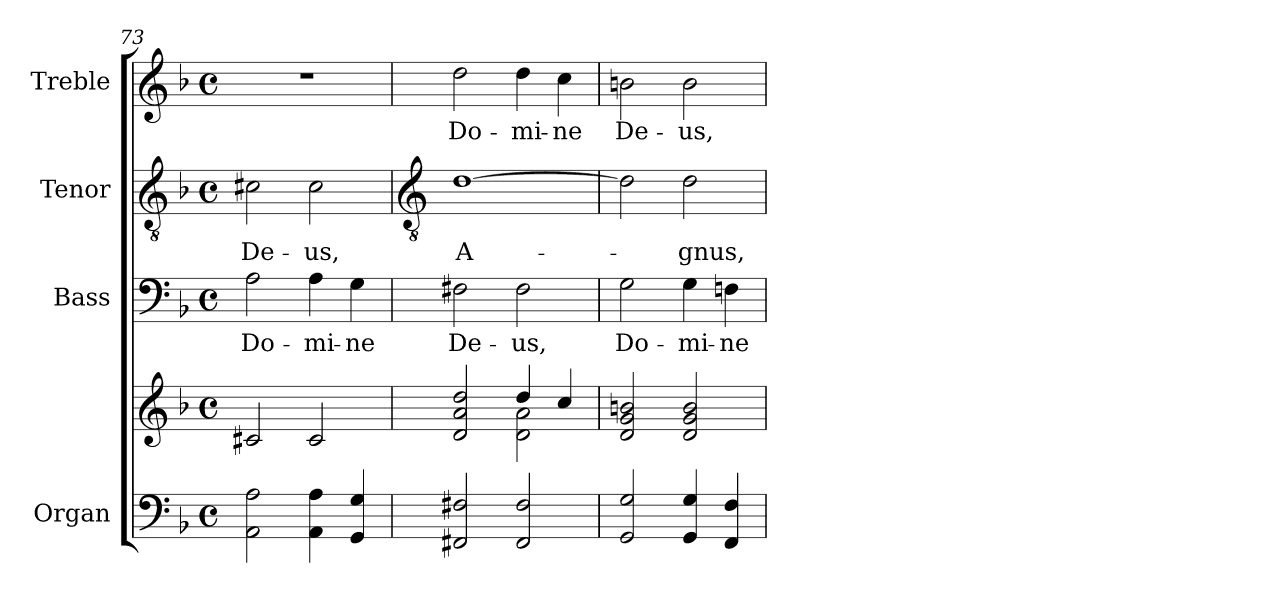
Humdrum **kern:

**kern	**kern	**kern	**text	**kern	**text	**kern	**text
*part4	*part4	*part3	*part3	*part2	*part2	*part1	*part1
*staff5	*staff4	*staff3	*staff3	*staff2	*staff2	*staff1	*staff1
*I"Organ	*	*I"Bass	*	*I"Tenor	*	*I"Treble	*
*I'Organ	*	*I'Bass	*	*I'Tenor	*	*I'Treble	*
*clefF4	*clefG2	*clefF4	*	*clefGv2	*	*clefG2	*
*k[b-]	*k[b-]	*k[b-]	*	*k[b-]	*	*k[b-]	*
*F:	*F:	*F:	*	*F:	*	*F:	*
*M4/4	*M4/4	*M4/4	*	*M4/4	*	*M4/4	*
*met(c)	*met(c)	*met(c)	*	*met(c)	*	*met(c)	*
=73	=73	=73	=73	=73	=73	=73	=73
*	*^	*	*	*	*	*	*
!	!	!	!	!LO:LY:b	!	!LO:LY:b	!	!
2AA 2A	2c#X	1ryy	2A	Do-	2c#X	De-	1r	.
!	!	!	!	!LO:LY:b	!	!LO:LY:b	!	!
4AA 4A	2c#	.	4A	-mi-	2c#	-us,	.	.
!	!	!	!	!LO:LY:b	!	!	!	!
4GG 4G	.	.	4G	-ne	.	.	.	.
!!LO:LB:g=z
=74	=74	=74	=74	=74	=74	=74	=74	=74
*	*	*	*	*	*clefGv2	*	*	*
!	!	!	!	!LO:LY:b	!	!LO:LY:b	!	!LO:LY:b
2FF#X 2F#X	2d 2a 2dd	2ryy	2F#X	De-	[1d	A-	2dd	Do-
!	!	!	!	!LO:LY:b	!	!	!	!LO:LY:b
2FF# 2F#	4dd/	2d\ 2a\	2F#	-us,	.	.	4dd	-mi-
!	!	!	!	!	!	!	!	!LO:LY:b
.	4cc/	.	.	.	.	.	4cc	-ne
=75	=75	=75	=75	=75	=75	=75	=75	=75
!	!	!	!	!LO:LY:b	!	!	!	!LO:LY:b
2GG 2G	2d 2g 2bn	1ryy	2G	Do-	2d]	.	2bn	De-
!	!	!	!	!LO:LY:b	!	!LO:LY:b	!	!LO:LY:b
4GG 4G	2d 2g 2b	.	4G	-mi-	2d	gnus,	2b	-us,
!	!	!	!	!LO:LY:b	!	!	!	!
4FF 4F	.	.	4Fn	-ne	.	.	.	.
*	*v	*v	*	*	*	*	*	*
=	=	=	=	=	=	=	=
*-	*-	*-	*-	*-	*-	*-	*-
